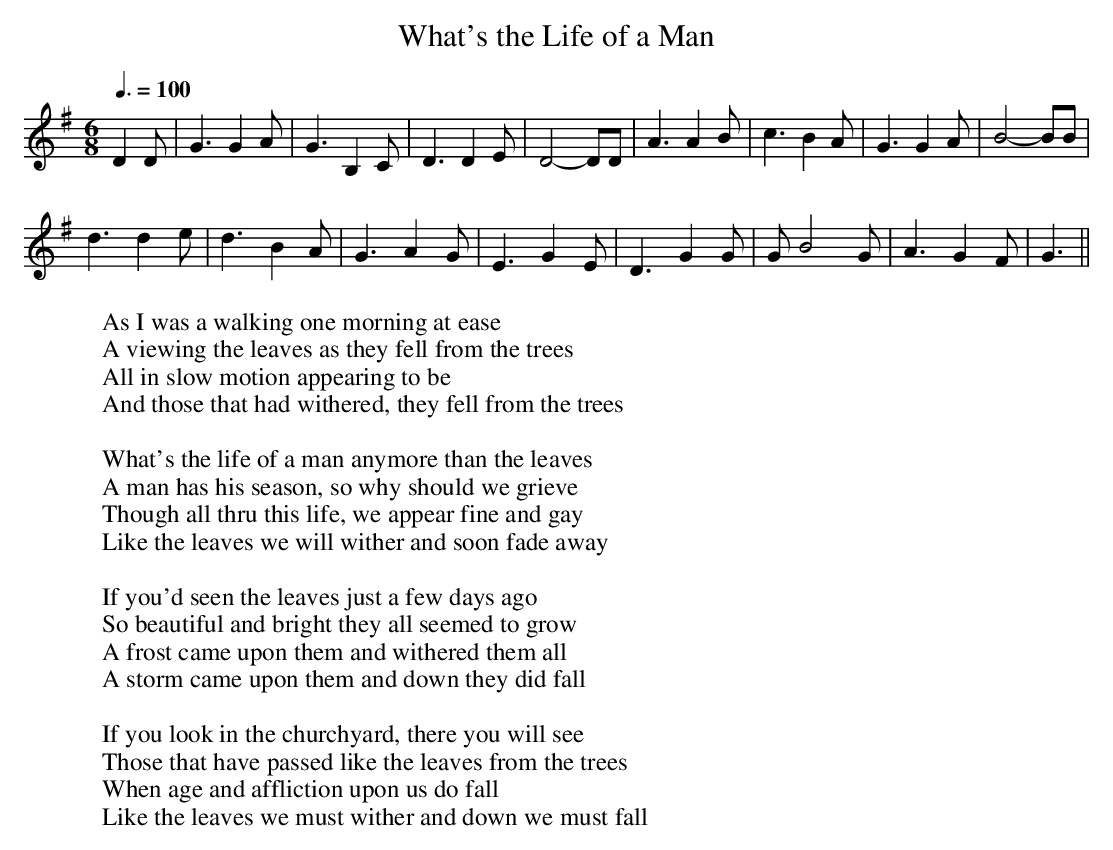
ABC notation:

X:1
T:What's the Life of a Man
M:6/8
L:1/8
Q:3/8=100
W:As I was a walking one morning at ease
W:A viewing the leaves as they fell from the trees
W:All in slow motion appearing to be
W:And those that had withered, they fell from the trees
W:
W:What's the life of a man anymore than the leaves
W:A man has his season, so why should we grieve
W:Though all thru this life, we appear fine and gay
W:Like the leaves we will wither and soon fade away
W:
W:If you'd seen the leaves just a few days ago
W:So beautiful and bright they all seemed to grow
W:A frost came upon them and withered them all
W:A storm came upon them and down they did fall
W:
W:If you look in the churchyard, there you will see
W:Those that have passed like the leaves from the trees
W:When age and affliction upon us do fall
W:Like the leaves we must wither and down we must fall
K:G
D2D|G3 G2A|G3 B,2C|D3 D2E|D4-DD|\
A3 A2B|c3 B2A|G3 G2A|B4-BB|
d3 d2e|d3 B2A|G3 A2G|E3 G2E|\
D3 G2G|GB4G|A3 G2F|G3||
